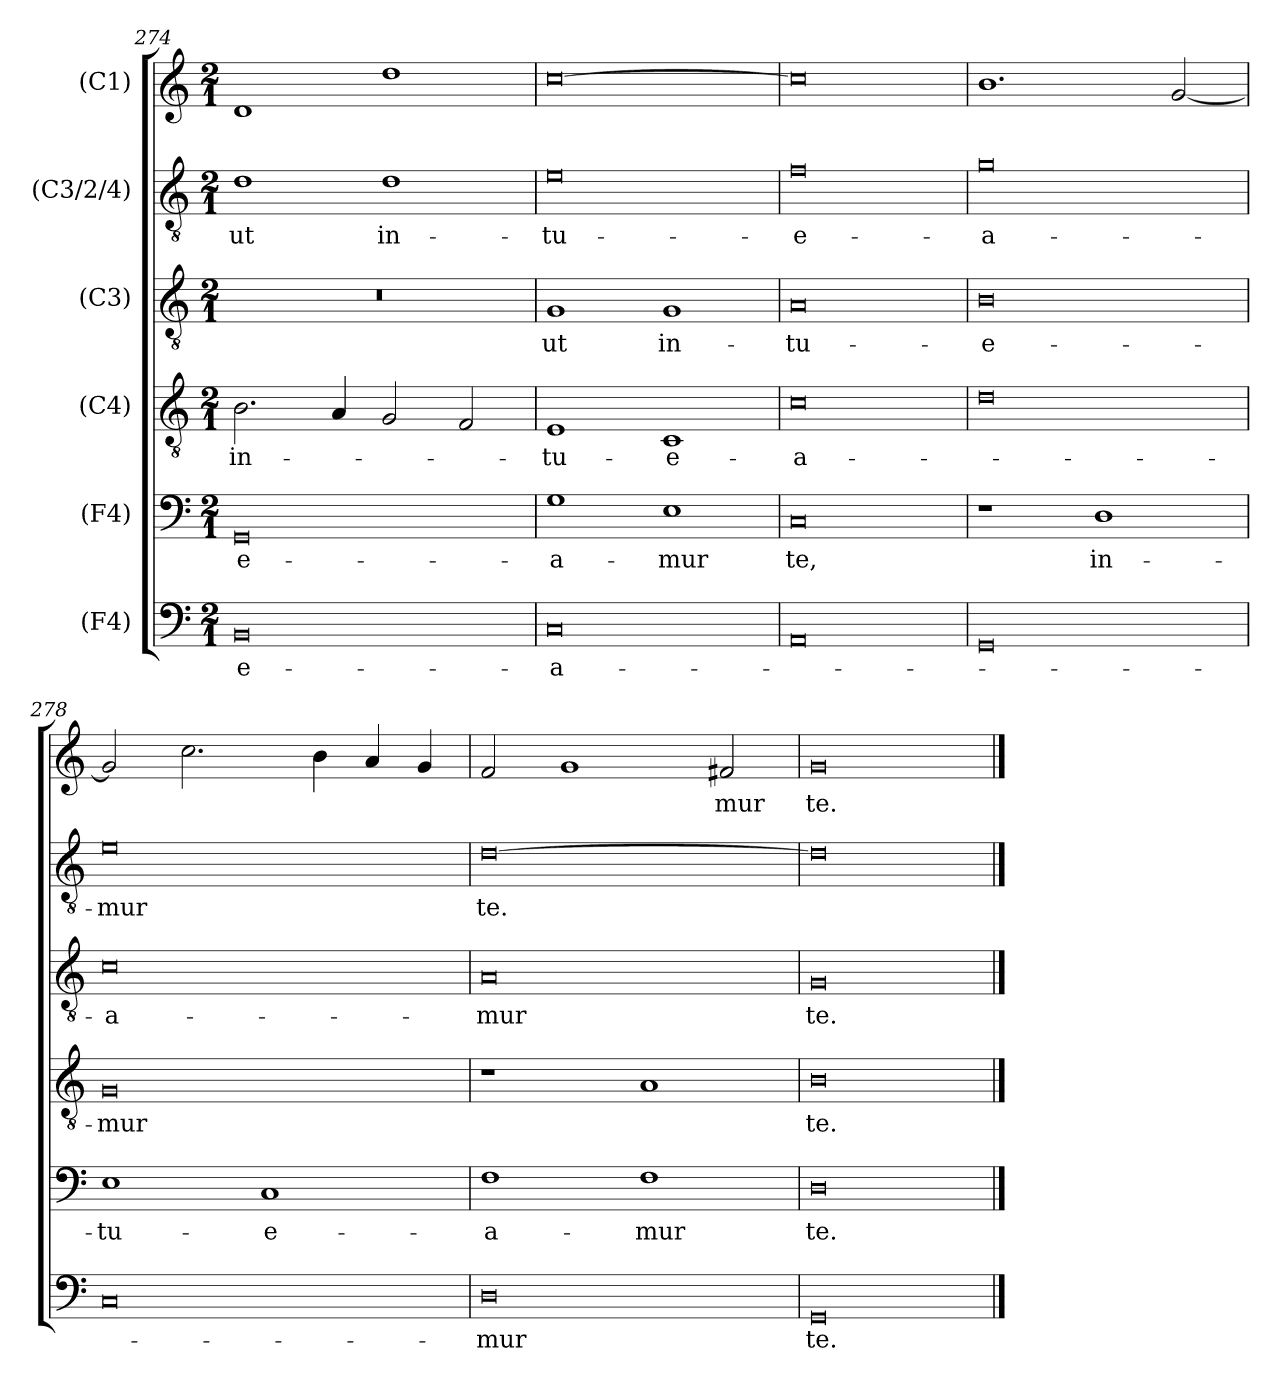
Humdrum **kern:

**kern	**text	**kern	**text	**kern	**text	**kern	**text	**kern	**text	**kern	**text
*part6	*part6	*part5	*part5	*part4	*part4	*part3	*part3	*part2	*part2	*part1	*part1
*staff6	*staff6	*staff5	*staff5	*staff4	*staff4	*staff3	*staff3	*staff2	*staff2	*staff1	*staff1
*I"(F4)	*	*I"(F4)	*	*I"(C4)	*	*I"(C3)	*	*I"(C3/2/4)	*	*I"(C1)	*
*clefF4	*	*clefF4	*	*clefGv2	*	*clefGv2	*	*clefGv2	*	*clefG2	*
*	*	*	*	*	*	*ITrd7c12	*	*	*	*	*
*k[]	*	*k[]	*	*k[]	*	*k[]	*	*k[]	*	*k[]	*
*C:	*	*C:	*	*C:	*	*C:	*	*C:	*	*C:	*
*M2/1	*	*M2/1	*	*M2/1	*	*M2/1	*	*M2/1	*	*M2/1	*
=274	=274	=274	=274	=274	=274	=274	=274	=274	=274	=274	=274
!	!LO:LY:b:color=#000000	!	!	!	!	!	!	!	!	!	!
!	!	!	!LO:LY:b:color=#000000	!	!	!	!	!	!	!	!
!	!	!	!	!	!LO:LY:b:color=#000000	!LO:N:vis=1	!	!	!	!	!
!	!	!	!	!	!	!	!	!	!LO:LY:b:color=#000000	!	!
0BBi	-e-	0GGi	-e-	2.Bi\	in-	0r	.	1di	ut	1di	.
.	.	.	.	4Ai/	.	.	.	.	.	.	.
!	!	!	!	!	!	!	!	!	!LO:LY:b:color=#000000	!	!
.	.	.	.	2Gi/	.	.	.	1di	in-	1ddi	.
.	.	.	.	2Fi/	.	.	.	.	.	.	.
!!LO:LB:g=z
=275	=275	=275	=275	=275	=275	=275	=275	=275	=275	=275	=275
!	!LO:LY:b:color=#000000	!	!	!	!	!	!	!	!	!	!
!	!	!	!LO:LY:b:color=#000000	!	!	!	!	!	!	!	!
!	!	!	!	!	!LO:LY:b:color=#000000	!	!	!	!	!	!
!	!	!	!	!	!	!	!LO:LY:b:color=#000000	!	!	!	!
!	!	!	!	!	!	!	!	!	!LO:LY:b:color=#000000	!	!
0Ci	-a-	1Gi	-a-	1Ei	-tu-	1GGi	ut	0ei	-tu-	[0cci	.
!	!	!	!LO:LY:b:color=#000000	!	!	!	!	!	!	!	!
!	!	!	!	!	!LO:LY:b:color=#000000	!	!	!	!	!	!
!	!	!	!	!	!	!	!LO:LY:b:color=#000000	!	!	!	!
.	.	1Ei	-mur	1Ci	-e-	1GGi	in-	.	.	.	.
=276	=276	=276	=276	=276	=276	=276	=276	=276	=276	=276	=276
!	!	!	!LO:LY:b:color=#000000	!	!	!	!	!	!	!	!
!	!	!	!	!	!LO:LY:b:color=#000000	!	!	!	!	!	!
!	!	!	!	!	!	!	!LO:LY:b:color=#000000	!	!	!	!
!	!	!	!	!	!	!	!	!	!LO:LY:b:color=#000000	!	!
0AAi	.	0Ci	te,	0ci	-a-	0AAi	-tu-	0fi	-e-	0cci]	.
=277	=277	=277	=277	=277	=277	=277	=277	=277	=277	=277	=277
!	!	!	!	!	!	!	!LO:LY:b:color=#000000	!	!	!	!
!	!	!	!	!	!	!	!	!	!LO:LY:b:color=#000000	!	!
0GGi	.	1r	.	0di	.	0BBi	-e-	0gi	-a-	1.bi	.
!	!	!	!LO:LY:b:color=#000000	!	!	!	!	!	!	!	!
.	.	1Di	in-	.	.	.	.	.	.	.	.
.	.	.	.	.	.	.	.	.	.	[2gi/	.
=278	=278	=278	=278	=278	=278	=278	=278	=278	=278	=278	=278
!	!	!	!LO:LY:b:color=#000000	!	!	!	!	!	!	!	!
!	!	!	!	!	!LO:LY:b:color=#000000	!	!	!	!	!	!
!	!	!	!	!	!	!	!LO:LY:b:color=#000000	!	!	!	!
!	!	!	!	!	!	!	!	!	!LO:LY:b:color=#000000	!	!
0Ci	.	1Ei	-tu-	0Gi	-mur	0Ci	-a-	0ei	-mur	2gi/]	.
.	.	.	.	.	.	.	.	.	.	2.cci\	.
!	!	!	!LO:LY:b:color=#000000	!	!	!	!	!	!	!	!
.	.	1Ci	-e-	.	.	.	.	.	.	.	.
.	.	.	.	.	.	.	.	.	.	4bi\	.
.	.	.	.	.	.	.	.	.	.	4ai/	.
.	.	.	.	.	.	.	.	.	.	4gi/	.
=279	=279	=279	=279	=279	=279	=279	=279	=279	=279	=279	=279
!	!LO:LY:b:color=#000000	!	!	!	!	!	!	!	!	!	!
!	!	!	!LO:LY:b:color=#000000	!	!	!	!	!	!	!	!
!	!	!	!	!	!	!	!LO:LY:b:color=#000000	!	!	!	!
!	!	!	!	!	!	!	!	!	!LO:LY:b:color=#000000	!	!
0Di	-mur	1Fi	-a-	1r	.	0AAi	-mur	[0di	te.	2fi/	.
.	.	.	.	.	.	.	.	.	.	1gi	.
!	!	!	!LO:LY:b:color=#000000	!	!	!	!	!	!	!	!
.	.	1Fi	-mur	1Ai	.	.	.	.	.	.	.
!	!	!	!	!	!	!	!	!	!	!	!LO:LY:b:color=#000000
.	.	.	.	.	.	.	.	.	.	2f#i/	-mur
=280	=280	=280	=280	=280	=280	=280	=280	=280	=280	=280	=280
!	!LO:LY:b:color=#000000	!	!	!	!	!	!	!	!	!	!
!	!	!	!LO:LY:b:color=#000000	!	!	!	!	!	!	!	!
!	!	!	!	!	!LO:LY:b:color=#000000	!	!	!	!	!	!
!	!	!	!	!	!	!	!LO:LY:b:color=#000000	!	!	!	!
!	!	!	!	!	!	!	!	!	!	!	!LO:LY:b:color=#000000
0GGi	te.	0Di	te.	0Bi	te.	0GGi	te.	0di]	.	0gi	te.
==	==	==	==	==	==	==	==	==	==	==	==
*-	*-	*-	*-	*-	*-	*-	*-	*-	*-	*-	*-
